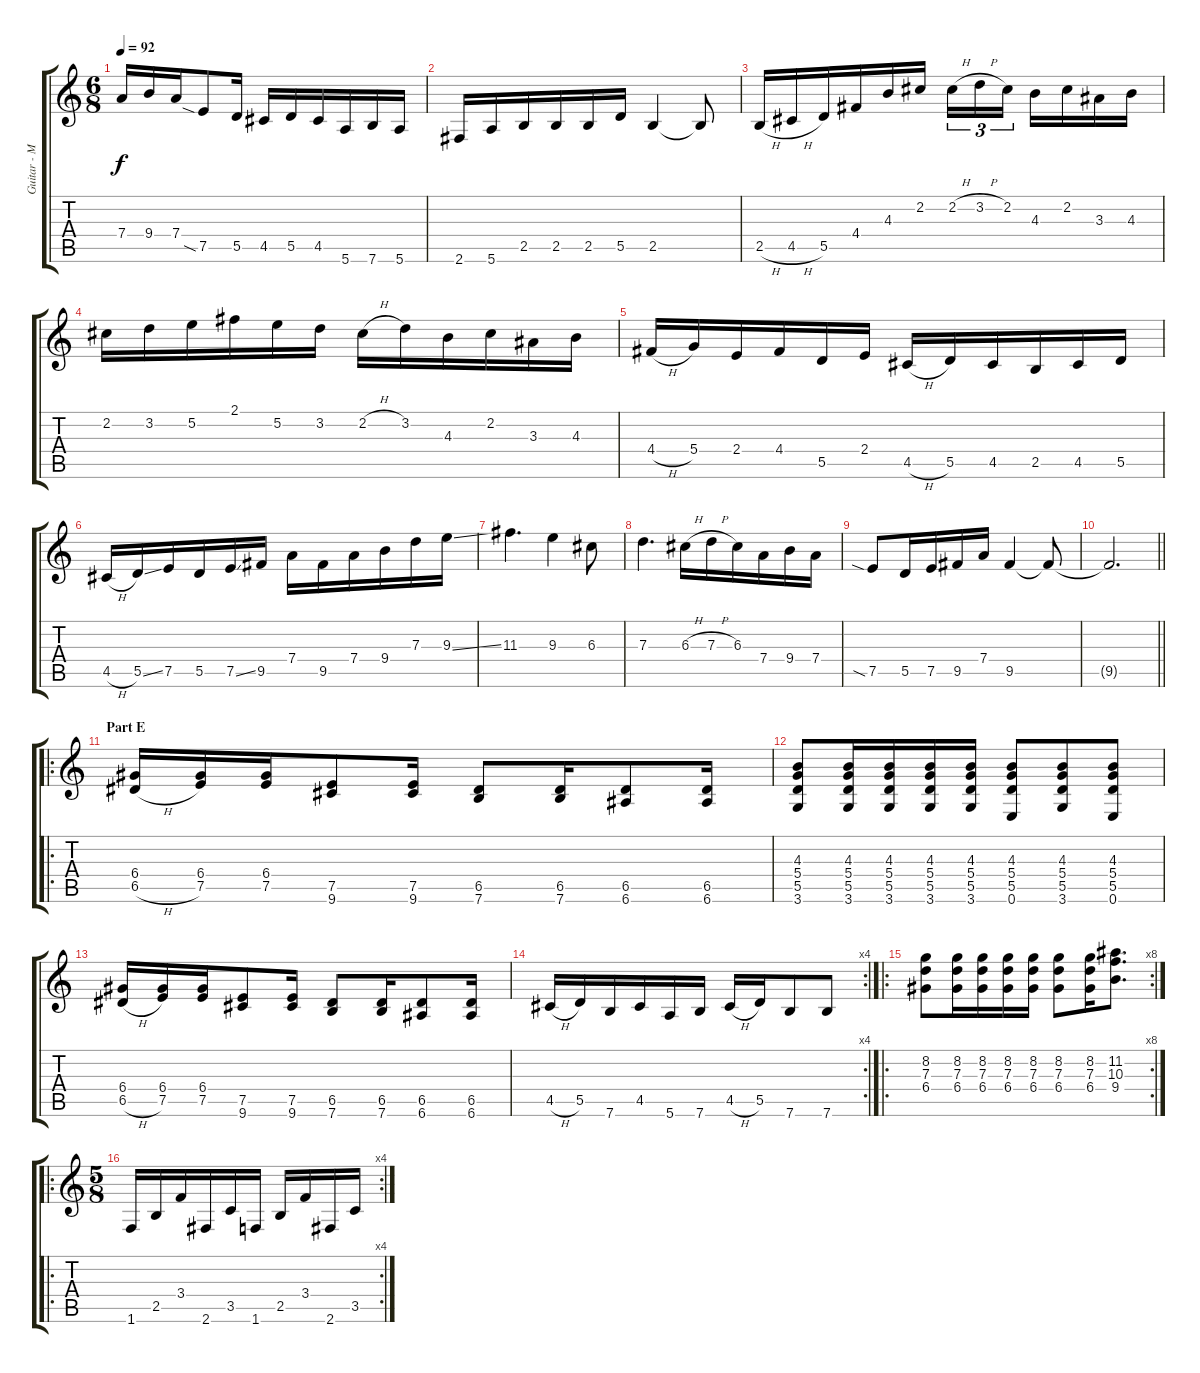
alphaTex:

\track ("Guitar - Mikael Åkerfeldt" "Guitar - M") {instrument overdrivenguitar}
\staff {score tabs}
\tuning (E4 B3 G3 D3 A2 E2) {hide}
\ts (6 8)
\tempo 92
\clef g2
\ks c
7.4.16{dy f} 9.4.16 7.4.16 7.5{sia}.8 5.5.16 4.5.16 5.5.16 4.5.16 5.6.16 7.6.16 5.6.16 |
2.6.16 5.6.16 2.5.16 2.5.16 2.5.16 5.5.16 2.5.4 2.5{t}.8 |
2.5{h}.16 4.5{h}.16 5.5.16 4.4.16 4.3.16 2.2.16 2.2{h}.16{tu (3 2)} 3.2{h}.16{tu (3 2)} 2.2.16{tu (3 2) beam splitsecondary} 4.3.16 2.2.16 3.3.16 4.3.16 |
2.2.16 3.2.16 5.2.16 2.1.16 5.2.16 3.2.16 2.2{h}.16 3.2.16 4.3.16 2.2.16 3.3.16 4.3.16 |
4.4{h}.16 5.4.16 2.4.16 4.4.16 5.5.16 2.4.16 4.5{h}.16 5.5.16 4.5.16 2.5.16 4.5.16 5.5.16 |
4.5{h}.16 5.5{ss}.16 7.5.16 5.5.16 7.5{ss}.16 9.5.16 7.4.16 9.5.16 7.4.16 9.4.16 7.3.16 9.3{ss}.16 |
11.3.4{d} 9.3.4 6.3.8 |
7.3.4{d} 6.3{h}.16 7.3{h}.16 6.3.16 7.4.16 9.4.16 7.4.16 |
7.5{sia}.8 5.5.16 7.5.16 9.5.16 7.4.16 9.5.4 9.5{t}.8 |
\barLineRight lightlight
9.5{t}.2{d} |
\ro
\section ("" "Part E")
(6.4 6.5{h}).16{volume 12} (6.4 7.5).16 (6.4 7.5).16 (7.5 9.6).8 (7.5 9.6).16 (6.5 7.6).8 (6.5 7.6).16 (6.5 6.6).8 (6.5 6.6).16 |
(4.3 5.4 5.5 3.6).8 (4.3 5.4 5.5 3.6).16 (4.3 5.4 5.5 3.6).16 (4.3 5.4 5.5 3.6).16 (4.3 5.4 5.5 3.6).16 (4.3 5.4 5.5 0.6).8 (4.3 5.4 5.5 3.6).8 (4.3 5.4 5.5 0.6).8 |
(6.4 6.5{h}).16 (6.4 7.5).16 (6.4 7.5).16 (7.5 9.6).8 (7.5 9.6).16 (6.5 7.6).8 (6.5 7.6).16 (6.5 6.6).8 (6.5 6.6).16 |
\rc 4
4.5{h}.16 5.5.16 7.6.16 4.5.16 5.6.16 7.6.16 4.5{h}.16 5.5.16 7.6.8 7.6.8 |
\ro
\rc 8
(8.2 7.3 6.4).8 (8.2 7.3 6.4).16 (8.2 7.3 6.4).16 (8.2 7.3 6.4).16 (8.2 7.3 6.4).16 (8.2 7.3 6.4).8 (8.2 7.3 6.4).16 (11.2 10.3 9.4).8{d} |
\ro
\rc 4
\ts (5 8)
1.6.16 2.5.16 3.4.16 2.6.16 3.5.16 1.6.16 2.5.16 3.4.16 2.6.16 3.5.16
